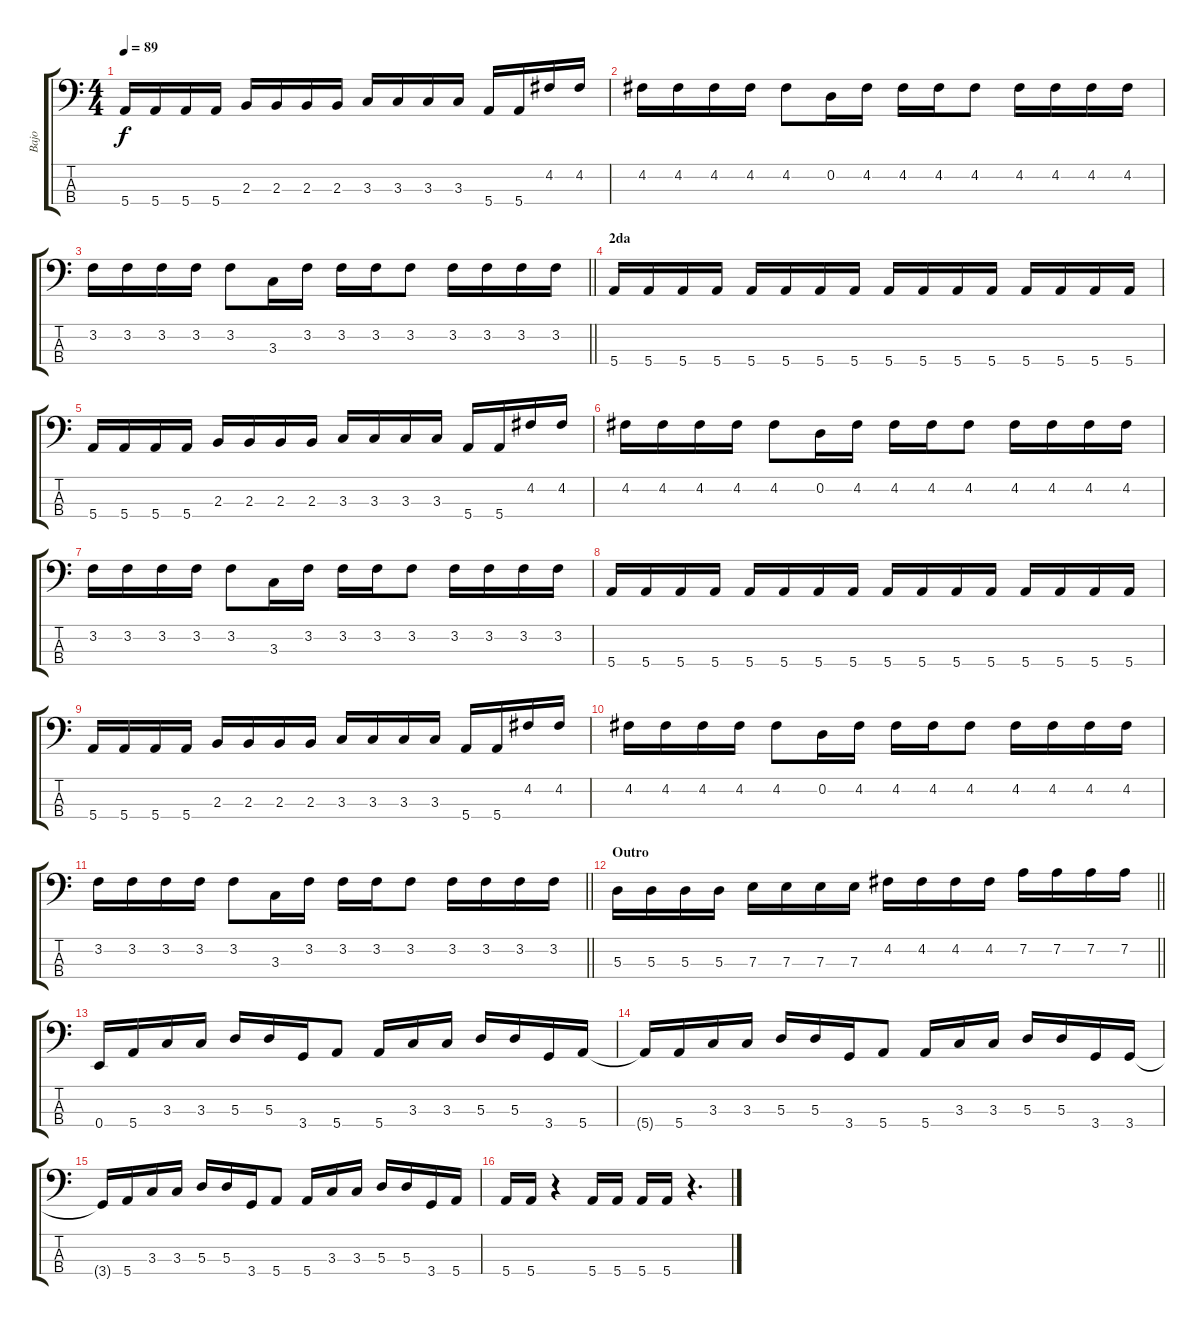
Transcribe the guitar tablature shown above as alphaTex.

\track ("Bajo" "Bajo") {instrument electricbassfinger}
\staff {score tabs}
\tuning (G2 D2 A1 E1) {hide}
\ts (4 4)
\tempo 89
\clef f4
\ks c
5.4.16{dy f} 5.4.16 5.4.16 5.4.16 2.3.16 2.3.16 2.3.16 2.3.16 3.3.16 3.3.16 3.3.16 3.3.16 5.4.16 5.4.16 4.2.16 4.2.16 |
4.2.16 4.2.16 4.2.16 4.2.16 4.2.8 0.2.16 4.2.16 4.2.16 4.2.16 4.2.8 4.2.16 4.2.16 4.2.16 4.2.16 |
\barLineRight lightlight
3.2.16 3.2.16 3.2.16 3.2.16 3.2.8 3.3.16 3.2.16 3.2.16 3.2.16 3.2.8 3.2.16 3.2.16 3.2.16 3.2.16 |
\section ("" "2da")
5.4.16 5.4.16 5.4.16 5.4.16 5.4.16 5.4.16 5.4.16 5.4.16 5.4.16 5.4.16 5.4.16 5.4.16 5.4.16 5.4.16 5.4.16 5.4.16 |
5.4.16 5.4.16 5.4.16 5.4.16 2.3.16 2.3.16 2.3.16 2.3.16 3.3.16 3.3.16 3.3.16 3.3.16 5.4.16 5.4.16 4.2.16 4.2.16 |
4.2.16 4.2.16 4.2.16 4.2.16 4.2.8 0.2.16 4.2.16 4.2.16 4.2.16 4.2.8 4.2.16 4.2.16 4.2.16 4.2.16 |
3.2.16 3.2.16 3.2.16 3.2.16 3.2.8 3.3.16 3.2.16 3.2.16 3.2.16 3.2.8 3.2.16 3.2.16 3.2.16 3.2.16 |
5.4.16 5.4.16 5.4.16 5.4.16 5.4.16 5.4.16 5.4.16 5.4.16 5.4.16 5.4.16 5.4.16 5.4.16 5.4.16 5.4.16 5.4.16 5.4.16 |
5.4.16 5.4.16 5.4.16 5.4.16 2.3.16 2.3.16 2.3.16 2.3.16 3.3.16 3.3.16 3.3.16 3.3.16 5.4.16 5.4.16 4.2.16 4.2.16 |
4.2.16 4.2.16 4.2.16 4.2.16 4.2.8 0.2.16 4.2.16 4.2.16 4.2.16 4.2.8 4.2.16 4.2.16 4.2.16 4.2.16 |
\barLineRight lightlight
3.2.16 3.2.16 3.2.16 3.2.16 3.2.8 3.3.16 3.2.16 3.2.16 3.2.16 3.2.8 3.2.16 3.2.16 3.2.16 3.2.16 |
\section ("" "Outro")
\barLineRight lightlight
5.3.16 5.3.16 5.3.16 5.3.16 7.3.16 7.3.16 7.3.16 7.3.16 4.2.16 4.2.16 4.2.16 4.2.16 7.2.16 7.2.16 7.2.16 7.2.16 |
0.4.16 5.4.16 3.3.16 3.3.16 5.3.16 5.3.16 3.4.16 5.4.8 5.4.16 3.3.16 3.3.16 5.3.16 5.3.16 3.4.16 5.4.16 |
5.4{t}.16 5.4.16 3.3.16 3.3.16 5.3.16 5.3.16 3.4.16 5.4.8 5.4.16 3.3.16 3.3.16 5.3.16 5.3.16 3.4.16 3.4.16 |
3.4{t}.16 5.4.16 3.3.16 3.3.16 5.3.16 5.3.16 3.4.16 5.4.8 5.4.16 3.3.16 3.3.16 5.3.16 5.3.16 3.4.16 5.4.16 |
5.4.16 5.4.16 r.4 5.4.16 5.4.16 5.4.16 5.4.16 r.4{d}
